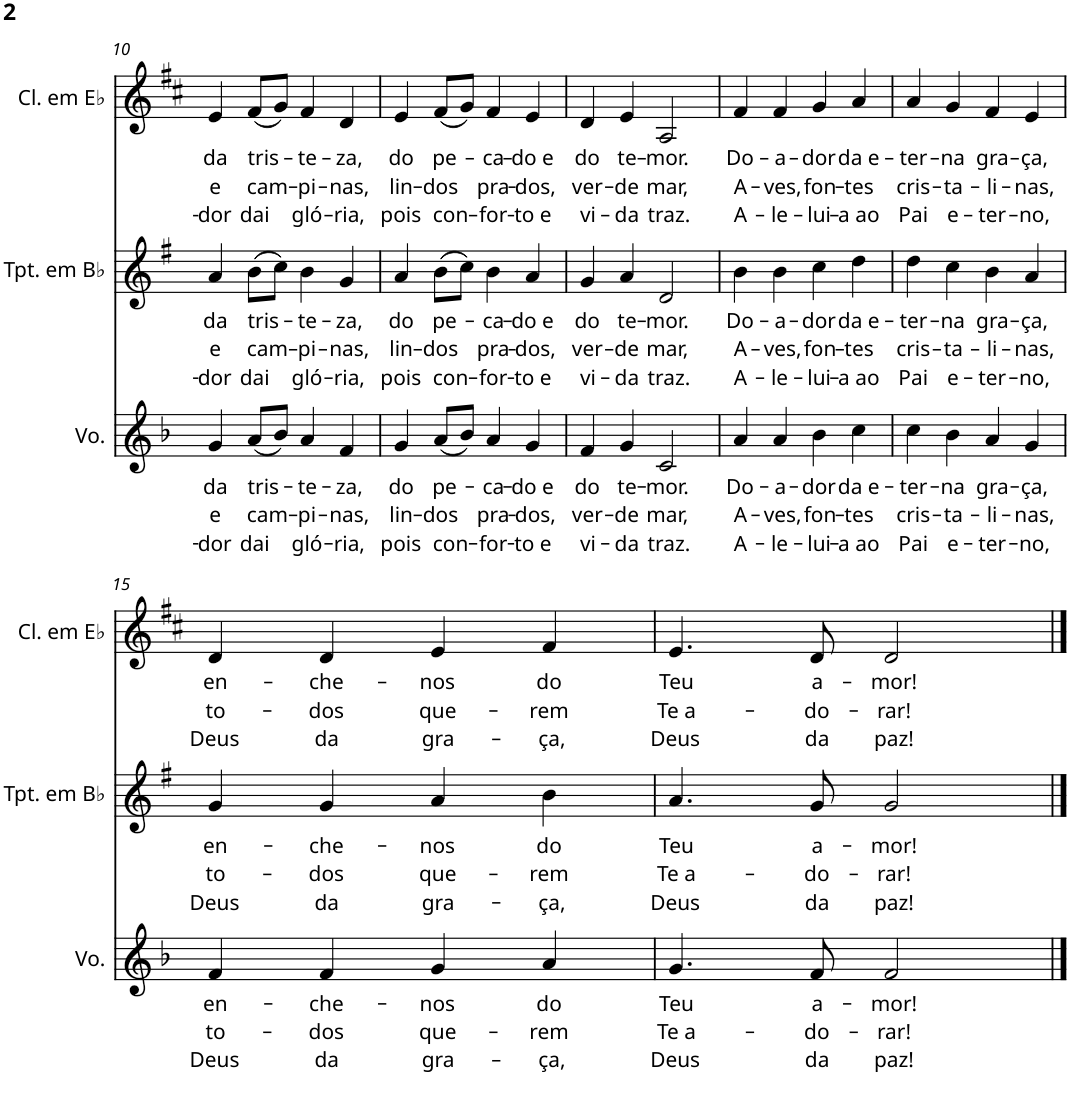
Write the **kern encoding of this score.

**kern	**text	**text	**text	**kern	**text	**text	**text	**kern	**text	**text	**text
*part3	*part3	*part3	*part3	*part2	*part2	*part2	*part2	*part1	*part1	*part1	*part1
*staff3	*staff3	*staff3	*staff3	*staff2	*staff2	*staff2	*staff2	*staff1	*staff1	*staff1	*staff1
*I"Voz	*	*	*	*I"Trompete em Bb	*	*	*	*I"Clarinete em Eb	*	*	*
*I'Vo.	*	*	*	*I'Tpt. em Bb	*	*	*	*I'Cl. em Eb	*	*	*
!!LO:PB:g=z
*clefG2	*	*	*	*clefG2	*	*	*	*clefG2	*	*	*
*	*	*	*	*Trd1c2	*	*	*	*Trd1c2	*	*	*
*k[b-]	*	*	*	*k[f#]	*	*	*	*k[f#c#]	*	*	*
*M4/4	*	*	*	*M4/4	*	*	*	*M4/4	*	*	*
=10	=10	=10	=10	=10	=10	=10	=10	=10	=10	=10	=10
!	!LO:LY:b	!LO:LY:b	!LO:LY:b	!	!LO:LY:b	!LO:LY:b	!LO:LY:b	!	!LO:LY:b	!LO:LY:b	!LO:LY:b
4g/	da	e	-dor	4a/	da	e	-dor	4e/	da	e	-dor
!	!LO:LY:b	!LO:LY:b	!LO:LY:b	!	!LO:LY:b	!LO:LY:b	!LO:LY:b	!	!LO:LY:b	!LO:LY:b	!LO:LY:b
(8a/L	tris-	cam-	dai	(8b\L	tris-	cam-	dai	(8f#/L	tris-	cam-	dai
8b-/J)	.	.	.	8cc\J)	.	.	.	8g/J)	.	.	.
!	!LO:LY:b	!LO:LY:b	!LO:LY:b	!	!LO:LY:b	!LO:LY:b	!LO:LY:b	!	!LO:LY:b	!LO:LY:b	!LO:LY:b
4a/	-te-	-pi-	gló-	4b\	-te-	-pi-	gló-	4f#/	-te-	-pi-	gló-
!	!LO:LY:b	!LO:LY:b	!LO:LY:b	!	!LO:LY:b	!LO:LY:b	!LO:LY:b	!	!LO:LY:b	!LO:LY:b	!LO:LY:b
4f/	-za,	-nas,	-ria,	4g/	-za,	-nas,	-ria,	4d/	-za,	-nas,	-ria,
=11	=11	=11	=11	=11	=11	=11	=11	=11	=11	=11	=11
!	!LO:LY:b	!LO:LY:b	!LO:LY:b	!	!LO:LY:b	!LO:LY:b	!LO:LY:b	!	!LO:LY:b	!LO:LY:b	!LO:LY:b
4g/	do	lin-	pois	4a/	do	lin-	pois	4e/	do	lin-	pois
!	!LO:LY:b	!LO:LY:b	!LO:LY:b	!	!LO:LY:b	!LO:LY:b	!LO:LY:b	!	!LO:LY:b	!LO:LY:b	!LO:LY:b
(8a/L	pe-	-dos	con-	(8b\L	pe-	-dos	con-	(8f#/L	pe-	-dos	con-
8b-/J)	.	.	.	8cc\J)	.	.	.	8g/J)	.	.	.
!	!LO:LY:b	!LO:LY:b	!LO:LY:b	!	!LO:LY:b	!LO:LY:b	!LO:LY:b	!	!LO:LY:b	!LO:LY:b	!LO:LY:b
4a/	-ca-	pra-	-for-	4b\	-ca-	pra-	-for-	4f#/	-ca-	pra-	-for-
!	!LO:LY:b	!LO:LY:b	!LO:LY:b	!	!LO:LY:b	!LO:LY:b	!LO:LY:b	!	!LO:LY:b	!LO:LY:b	!LO:LY:b
4g/	-do e	-dos,	-to e	4a/	-do e	-dos,	-to e	4e/	-do e	-dos,	-to e
=12	=12	=12	=12	=12	=12	=12	=12	=12	=12	=12	=12
!	!LO:LY:b	!LO:LY:b	!LO:LY:b	!	!LO:LY:b	!LO:LY:b	!LO:LY:b	!	!LO:LY:b	!LO:LY:b	!LO:LY:b
4f/	do	ver-	vi-	4g/	do	ver-	vi-	4d/	do	ver-	vi-
!	!LO:LY:b	!LO:LY:b	!LO:LY:b	!	!LO:LY:b	!LO:LY:b	!LO:LY:b	!	!LO:LY:b	!LO:LY:b	!LO:LY:b
4g/	te-	-de	-da	4a/	te-	-de	-da	4e/	te-	-de	-da
!	!LO:LY:b	!LO:LY:b	!LO:LY:b	!	!LO:LY:b	!LO:LY:b	!LO:LY:b	!	!LO:LY:b	!LO:LY:b	!LO:LY:b
2c/	-mor.	mar,	traz.	2d/	-mor.	mar,	traz.	2A/	-mor.	mar,	traz.
=13	=13	=13	=13	=13	=13	=13	=13	=13	=13	=13	=13
!	!LO:LY:b	!LO:LY:b	!LO:LY:b	!	!LO:LY:b	!LO:LY:b	!LO:LY:b	!	!LO:LY:b	!LO:LY:b	!LO:LY:b
4a/	Do-	A-	A-	4b\	Do-	A-	A-	4f#/	Do-	A-	A-
!	!LO:LY:b	!LO:LY:b	!LO:LY:b	!	!LO:LY:b	!LO:LY:b	!LO:LY:b	!	!LO:LY:b	!LO:LY:b	!LO:LY:b
4a/	-a-	-ves,	-le-	4b\	-a-	-ves,	-le-	4f#/	-a-	-ves,	-le-
!	!LO:LY:b	!LO:LY:b	!LO:LY:b	!	!LO:LY:b	!LO:LY:b	!LO:LY:b	!	!LO:LY:b	!LO:LY:b	!LO:LY:b
4b-\	-dor	fon-	-lui-	4cc\	-dor	fon-	-lui-	4g/	-dor	fon-	-lui-
!	!LO:LY:b	!LO:LY:b	!LO:LY:b	!	!LO:LY:b	!LO:LY:b	!LO:LY:b	!	!LO:LY:b	!LO:LY:b	!LO:LY:b
4cc\	da e-	-tes	-a ao	4dd\	da e-	-tes	-a ao	4a/	da e-	-tes	-a ao
=14	=14	=14	=14	=14	=14	=14	=14	=14	=14	=14	=14
!	!LO:LY:b	!LO:LY:b	!LO:LY:b	!	!LO:LY:b	!LO:LY:b	!LO:LY:b	!	!LO:LY:b	!LO:LY:b	!LO:LY:b
4cc\	-ter-	cris-	Pai	4dd\	-ter-	cris-	Pai	4a/	-ter-	cris-	Pai
!	!LO:LY:b	!LO:LY:b	!LO:LY:b	!	!LO:LY:b	!LO:LY:b	!LO:LY:b	!	!LO:LY:b	!LO:LY:b	!LO:LY:b
4b-\	-na	-ta-	e-	4cc\	-na	-ta-	e-	4g/	-na	-ta-	e-
!	!LO:LY:b	!LO:LY:b	!LO:LY:b	!	!LO:LY:b	!LO:LY:b	!LO:LY:b	!	!LO:LY:b	!LO:LY:b	!LO:LY:b
4a/	gra-	-li-	-ter-	4b\	gra-	-li-	-ter-	4f#/	gra-	-li-	-ter-
!	!LO:LY:b	!LO:LY:b	!LO:LY:b	!	!LO:LY:b	!LO:LY:b	!LO:LY:b	!	!LO:LY:b	!LO:LY:b	!LO:LY:b
4g/	-ça,	-nas,	-no,	4a/	-ça,	-nas,	-no,	4e/	-ça,	-nas,	-no,
!!LO:LB:g=z
=15	=15	=15	=15	=15	=15	=15	=15	=15	=15	=15	=15
!	!LO:LY:b	!LO:LY:b	!LO:LY:b	!	!LO:LY:b	!LO:LY:b	!LO:LY:b	!	!LO:LY:b	!LO:LY:b	!LO:LY:b
4f/	en-	to-	Deus	4g/	en-	to-	Deus	4d/	en-	to-	Deus
!	!LO:LY:b	!LO:LY:b	!LO:LY:b	!	!LO:LY:b	!LO:LY:b	!LO:LY:b	!	!LO:LY:b	!LO:LY:b	!LO:LY:b
4f/	-che-	-dos	da	4g/	-che-	-dos	da	4d/	-che-	-dos	da
!	!LO:LY:b	!LO:LY:b	!LO:LY:b	!	!LO:LY:b	!LO:LY:b	!LO:LY:b	!	!LO:LY:b	!LO:LY:b	!LO:LY:b
4g/	-nos	que-	gra-	4a/	-nos	que-	gra-	4e/	-nos	que-	gra-
!	!LO:LY:b	!LO:LY:b	!LO:LY:b	!	!LO:LY:b	!LO:LY:b	!LO:LY:b	!	!LO:LY:b	!LO:LY:b	!LO:LY:b
4a/	do	-rem	-ça,	4b\	do	-rem	-ça,	4f#/	do	-rem	-ça,
=16	=16	=16	=16	=16	=16	=16	=16	=16	=16	=16	=16
!	!LO:LY:b	!LO:LY:b	!LO:LY:b	!	!LO:LY:b	!LO:LY:b	!LO:LY:b	!	!LO:LY:b	!LO:LY:b	!LO:LY:b
4.g/	Teu	Te a-	Deus	4.a/	Teu	Te a-	Deus	4.e/	Teu	Te a-	Deus
!	!LO:LY:b	!LO:LY:b	!LO:LY:b	!	!LO:LY:b	!LO:LY:b	!LO:LY:b	!	!LO:LY:b	!LO:LY:b	!LO:LY:b
8f/	a-	-do-	da	8g/	a-	-do-	da	8d/	a-	-do-	da
!	!LO:LY:b	!LO:LY:b	!LO:LY:b	!	!LO:LY:b	!LO:LY:b	!LO:LY:b	!	!LO:LY:b	!LO:LY:b	!LO:LY:b
2f/	-mor!	-rar!	paz!	2g/	-mor!	-rar!	paz!	2d/	-mor!	-rar!	paz!
==	==	==	==	==	==	==	==	==	==	==	==
*-	*-	*-	*-	*-	*-	*-	*-	*-	*-	*-	*-
